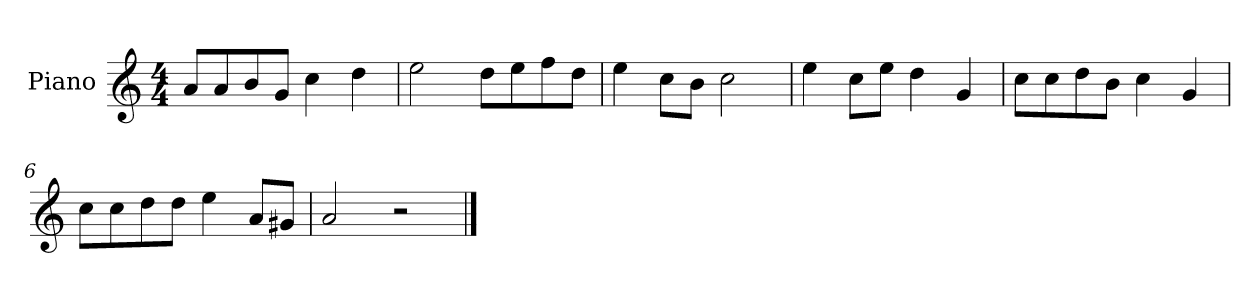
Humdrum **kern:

**kern
*part1
*staff1
*I"Piano
*I'P-no
*clefG2
*k[]
*M4/4
*MM90
=1
8a/L
8a/
8b/
8g/J
4cc\
4dd\
=2
2ee\
8dd\L
8ee\
8ff\
8dd\J
=3
4ee\
8cc\L
8b\J
2cc\
=4
4ee\
8cc\L
8ee\J
4dd\
4g/
=5
8cc\L
8cc\
8dd\
8b\J
4cc\
4g/
=6
8cc\L
8cc\
8dd\
8dd\J
4ee\
8a/L
8g#X/J
=7
2a/
2r
==
*-
